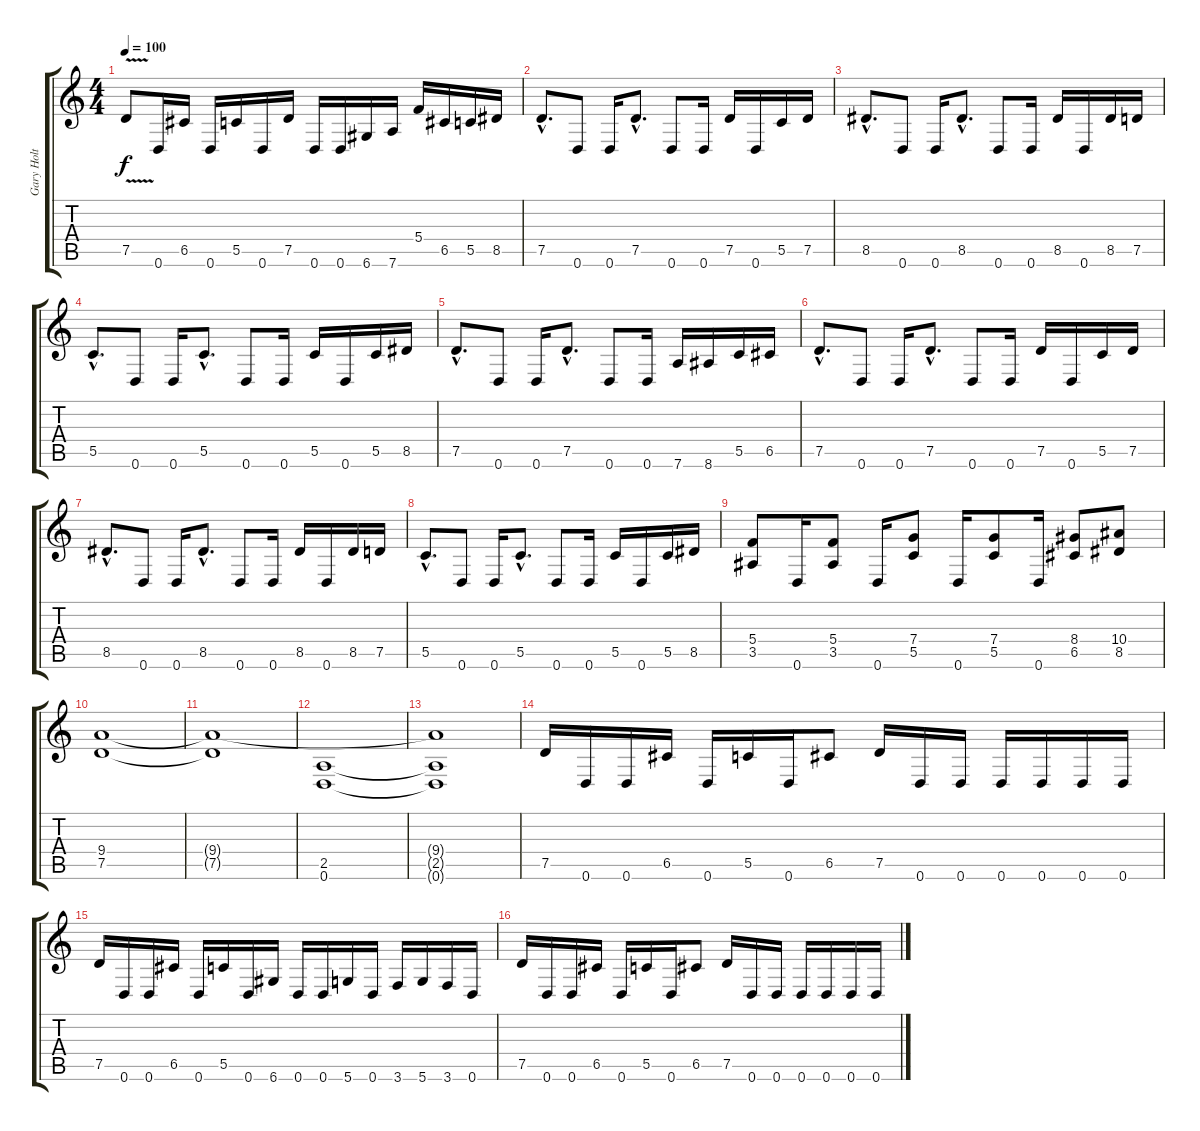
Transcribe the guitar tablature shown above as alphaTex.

\track ("Gary Holt" "Gary Holt") {instrument distortionguitar}
\staff {score tabs}
\tuning (D4 A3 F3 C3 G2 D2) {hide}
\ts (4 4)
\tempo 100
\clef g2
\ks c
7.5{v}.8{dy f} 0.6.16 6.5.16 0.6.16 5.5.16 0.6.16 7.5.16 0.6.16 0.6.16 6.6.16 7.6.16 5.4.16 6.5.16 5.5.16 8.5.16 |
7.5{hac}.8{d} 0.6.8 0.6.16 7.5{hac}.8{d} 0.6.8 0.6.16 7.5.16 0.6.16 5.5.16 7.5.16 |
8.5{hac}.8{d} 0.6.8 0.6.16 8.5{hac}.8{d} 0.6.8 0.6.16 8.5.16 0.6.16 8.5.16 7.5.16 |
5.5{hac}.8{d} 0.6.8 0.6.16 5.5{hac}.8{d} 0.6.8 0.6.16 5.5.16 0.6.16 5.5.16 8.5.16 |
7.5{hac}.8{d} 0.6.8 0.6.16 7.5{hac}.8{d} 0.6.8 0.6.16 7.6.16 8.6.16 5.5.16 6.5.16 |
7.5{hac}.8{d} 0.6.8 0.6.16 7.5{hac}.8{d} 0.6.8 0.6.16 7.5.16 0.6.16 5.5.16 7.5.16 |
8.5{hac}.8{d} 0.6.8 0.6.16 8.5{hac}.8{d} 0.6.8 0.6.16 8.5.16 0.6.16 8.5.16 7.5.16 |
5.5{hac}.8{d} 0.6.8 0.6.16 5.5{hac}.8{d} 0.6.8 0.6.16 5.5.16 0.6.16 5.5.16 8.5.16 |
(5.4 3.5).8 0.6.16 (5.4 3.5).8 0.6.16 (7.4 5.5).8 0.6.16 (7.4 5.5).8 0.6.16 (8.4 6.5).8 (10.4 8.5).8 |
(9.4 7.5).1 |
(9.4{t} 7.5{t}).1 |
(2.5 0.6).1 |
(9.4{t} 2.5{t} 0.6{t}).1 |
7.5.16 0.6.16 0.6.16 6.5.16 0.6.16 5.5.16 0.6.16 6.5.8 7.5.16 0.6.16 0.6.16 0.6.16 0.6.16 0.6.16 0.6.16 |
7.5.16 0.6.16 0.6.16 6.5.16 0.6.16 5.5.16 0.6.16 6.6.16 0.6.16 0.6.16 5.6.16 0.6.16 3.6.16 5.6.16 3.6.16 0.6.16 |
7.5.16 0.6.16 0.6.16 6.5.16 0.6.16 5.5.16 0.6.16 6.5.8 7.5.16 0.6.16 0.6.16 0.6.16 0.6.16 0.6.16 0.6.16
